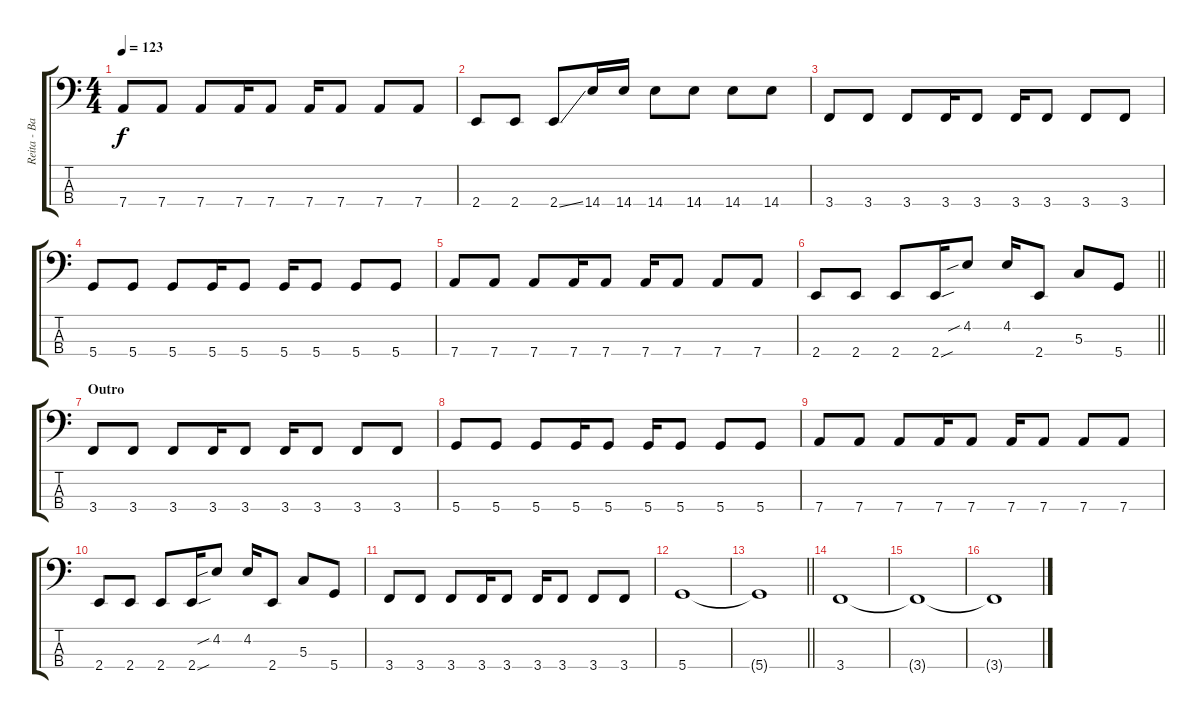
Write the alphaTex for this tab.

\track ("Reita - Bass" "Reita - Ba") {instrument electricbasspick}
\staff {score tabs}
\tuning (F2 C2 G1 D1) {hide}
\ts (4 4)
\tempo 123
\clef f4
\ks c
7.4.8{dy f} 7.4.8 7.4.8 7.4.16 7.4.8 7.4.16 7.4.8 7.4.8 7.4.8 |
2.4.8 2.4.8 2.4{ss}.8 14.4.16 14.4.16 14.4.8 14.4.8 14.4.8 14.4.8 |
3.4.8 3.4.8 3.4.8 3.4.16 3.4.8 3.4.16 3.4.8 3.4.8 3.4.8 |
5.4.8 5.4.8 5.4.8 5.4.16 5.4.8 5.4.16 5.4.8 5.4.8 5.4.8 |
7.4.8 7.4.8 7.4.8 7.4.16 7.4.8 7.4.16 7.4.8 7.4.8 7.4.8 |
\barLineRight lightlight
2.4.8 2.4.8 2.4.8 2.4{sou}.16 4.2{sib}.8 4.2.16 2.4.8 5.3.8 5.4.8 |
\section ("" "Outro")
3.4.8 3.4.8 3.4.8 3.4.16 3.4.8 3.4.16 3.4.8 3.4.8 3.4.8 |
5.4.8 5.4.8 5.4.8 5.4.16 5.4.8 5.4.16 5.4.8 5.4.8 5.4.8 |
7.4.8 7.4.8 7.4.8 7.4.16 7.4.8 7.4.16 7.4.8 7.4.8 7.4.8 |
2.4.8 2.4.8 2.4.8 2.4{sou}.16 4.2{sib}.8 4.2.16 2.4.8 5.3.8 5.4.8 |
3.4.8 3.4.8 3.4.8 3.4.16 3.4.8 3.4.16 3.4.8 3.4.8 3.4.8 |
5.4.1 |
\barLineRight lightlight
5.4{t}.1 |
\section ("" "")
3.4.1 |
3.4{t}.1 |
3.4{t}.1
